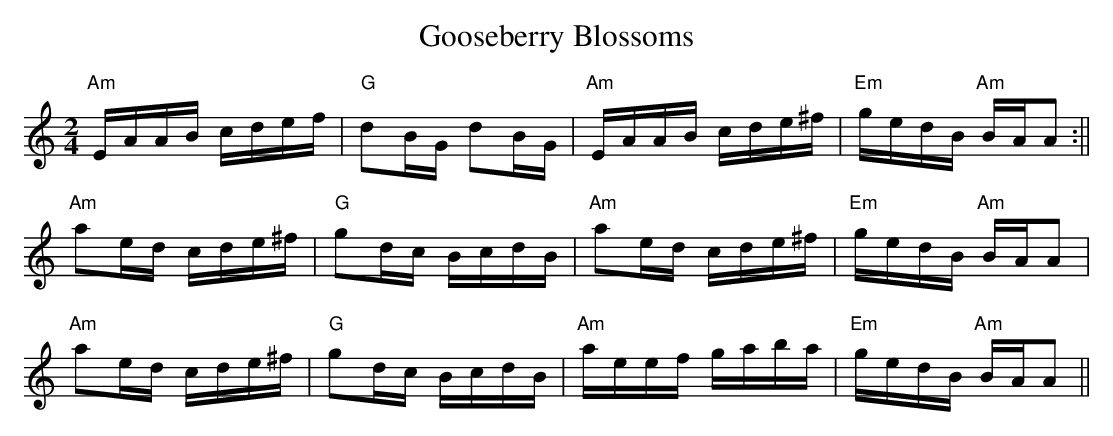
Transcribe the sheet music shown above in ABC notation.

X:1
T:Gooseberry Blossoms
M:2/4
L:1/8
K:Amin
"Am"E/A/A/B/ c/d/e/f/  | "G"dB/G/ dB/G/    | "Am"E/A/A/B/ c/d/e/^f/ | "Em"g/e/d/B/ "Am"B/A/A :||
"Am"ae/d/    c/d/e/^f/ | "G"gd/c/ B/c/d/B/ | "Am"ae/d/ c/d/e/^f/    | "Em"g/e/d/B/ "Am"B/A/A |
"Am"ae/d/    c/d/e/^f/ | "G"gd/c/ B/c/d/B/ | "Am"a/e/e/f/ g/a/b/a/  | "Em"g/e/d/B/ "Am"B/A/A ||
